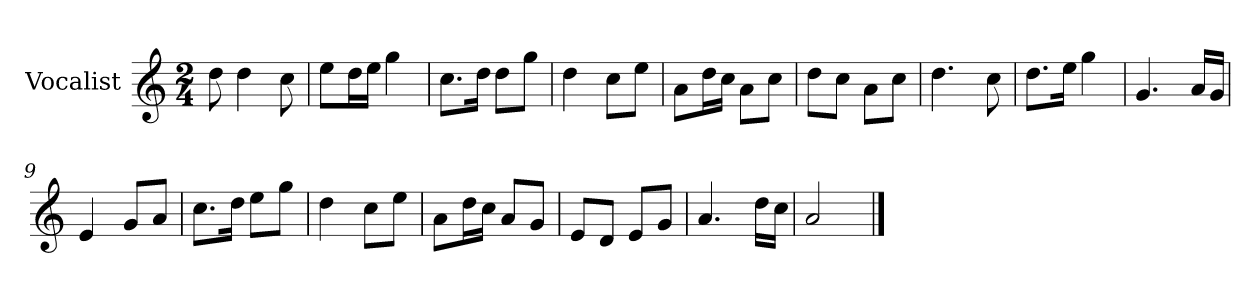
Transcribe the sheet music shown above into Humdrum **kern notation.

**kern
*part1
*staff1
*I"Vocalist
*k[]
*C:
*M2/4
=
8dd
4dd
8cc
=1
8eeL
16ddL
16eeJJ
4gg
=2
8.ccL
16ddJk
8ddL
8ggJ
=3
4dd
8ccL
8eeJ
=4
8aL
16ddL
16ccJJ
8aL
8ccJ
=5
8ddL
8ccJ
8aL
8ccJ
=6
4.dd
8cc
=7
8.ddL
16eeJk
4gg
=8
4.g
16aLL
16gJJ
=9
4e
8gL
8aJ
=10
8.ccL
16ddJk
8eeL
8ggJ
=11
4dd
8ccL
8eeJ
=12
8aL
16ddL
16ccJJ
8aL
8gJ
=13
8eL
8dJ
8eL
8gJ
=14
4.a
16ddLL
16ccJJ
=15
2a
==
*-
